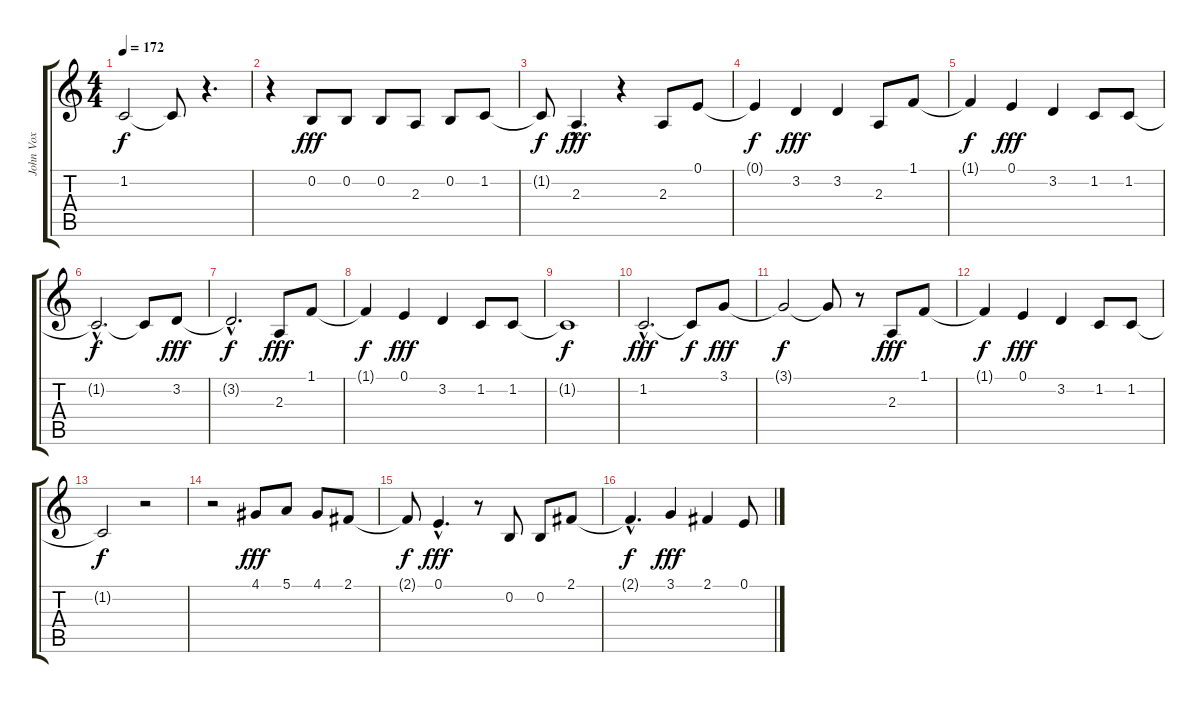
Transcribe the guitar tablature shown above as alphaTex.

\track ("John Vox" "John Vox") {instrument lead8bassandlead}
\staff {score tabs}
\tuning (E4 B3 G3 D3 A2 E2) {hide}
\ts (4 4)
\tempo 172
\clef g2
\ks c
1.2{t}.2{dy f} 1.2{t}.8 r.4{d} |
r.4 0.2.8{dy fff} 0.2.8 0.2.8 2.3.8 0.2.8 1.2.8 |
1.2{t}.8{dy f} 2.3{hac}.4{d dy fff} r.4 2.3.8 0.1.8 |
0.1{t}.4{dy f} 3.2.4{dy fff} 3.2.4 2.3.8 1.1.8 |
1.1{t}.4{dy f} 0.1.4{dy fff} 3.2.4 1.2.8 1.2.8 |
1.2{hac t}.2{d dy f} 1.2{t}.8 3.2.8{dy fff} |
3.2{hac t}.2{d dy f} 2.3.8{dy fff} 1.1.8 |
1.1{t}.4{dy f} 0.1.4{dy fff} 3.2.4 1.2.8 1.2.8 |
1.2{t}.1{dy f} |
1.2{hac}.2{d dy fff} 1.2{t}.8{dy f} 3.1.8{dy fff} |
3.1{t}.2{dy f} 3.1{t}.8 r.8 2.3.8{dy fff} 1.1.8 |
1.1{t}.4{dy f} 0.1.4{dy fff} 3.2.4 1.2.8 1.2.8 |
1.2{t}.2{dy f} r.2 |
r.2 4.1.8{dy fff} 5.1.8 4.1.8 2.1.8 |
2.1{t}.8{dy f} 0.1{hac}.4{d dy fff} r.8 0.2.8 0.2.8 2.1.8 |
2.1{hac t}.4{d dy f} 3.1.4{dy fff} 2.1.4 0.1.8
